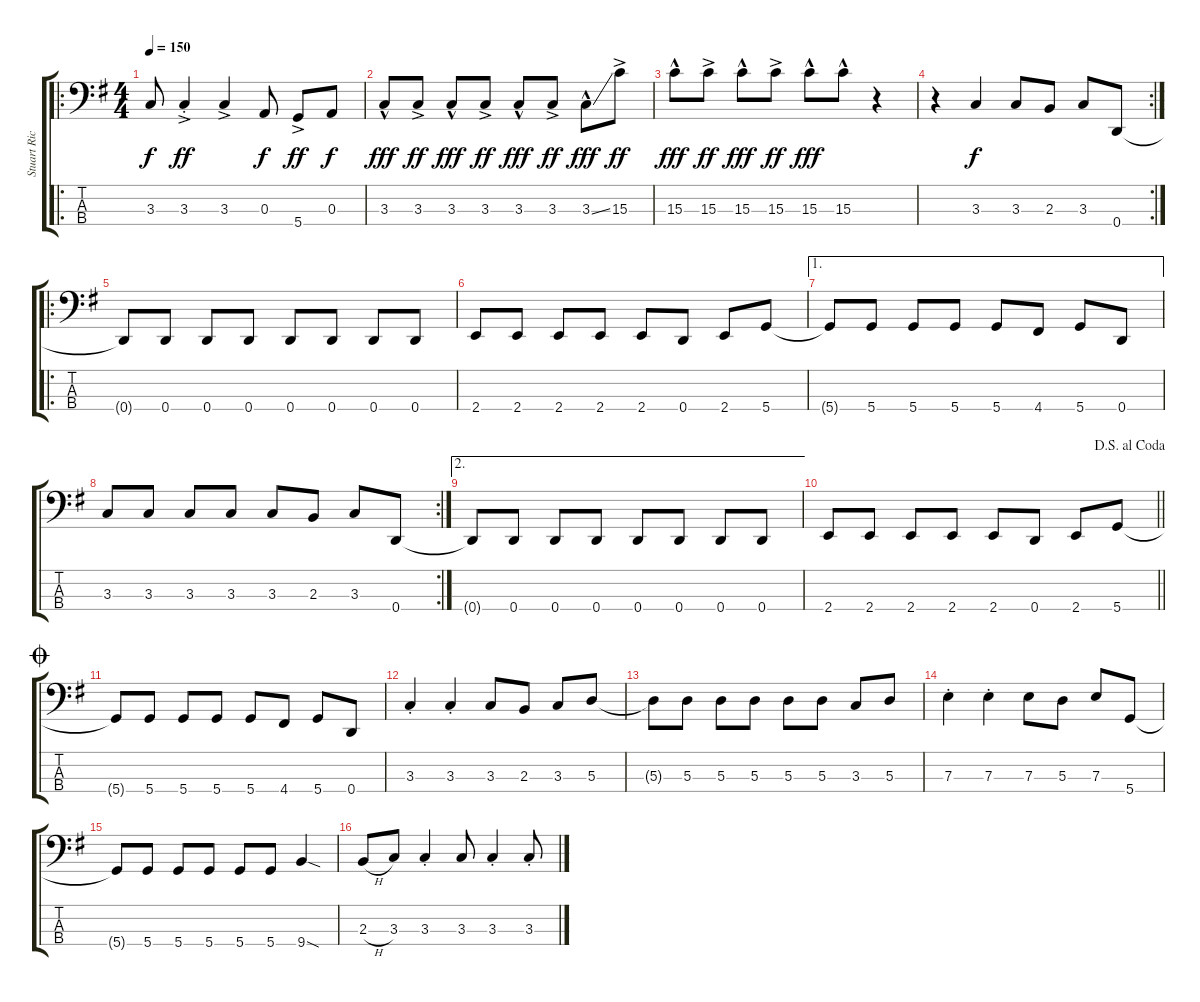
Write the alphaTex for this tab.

\track ("Stuart Richardson - Bass" "Stuart Ric") {instrument electricbasspick}
\staff {score tabs}
\tuning (G2 D2 A1 D1) {hide}
\ro
\ts (4 4)
\tempo 150
\clef f4
\ks g
3.3{t}.8{dy f} 3.3{ac st}.4{dy ff} 3.3{ac}.4 0.3.8{dy f} 5.4{ac}.8{dy ff} 0.3.8{dy f} |
3.3{hac}.8{dy fff} 3.3{ac}.8{dy ff} 3.3{hac}.8{dy fff} 3.3{ac}.8{dy ff} 3.3{hac}.8{dy fff} 3.3{ac}.8{dy ff} 3.3{ss hac}.8{dy fff} 15.3{ac}.8{dy ff} |
15.3{hac}.8{dy fff} 15.3{ac}.8{dy ff} 15.3{hac}.8{dy fff} 15.3{ac}.8{dy ff} 15.3{hac}.8{dy fff} 15.3{hac}.8 r.4 |
\rc 2
r.4 3.3.4{dy f} 3.3.8 2.3.8 3.3.8 0.4.8 |
\ro
0.4{t}.8 0.4.8 0.4.8 0.4.8 0.4.8 0.4.8 0.4.8 0.4.8 |
2.4.8 2.4.8 2.4.8 2.4.8 2.4.8 0.4.8 2.4.8 5.4.8 |
\ae 1
5.4{t}.8 5.4.8 5.4.8 5.4.8 5.4.8 4.4.8 5.4.8 0.4.8 |
\rc 2
3.3.8 3.3.8 3.3.8 3.3.8 3.3.8 2.3.8 3.3.8 0.4.8 |
\ae 2
0.4{t}.8 0.4.8 0.4.8 0.4.8 0.4.8 0.4.8 0.4.8 0.4.8 |
\jump dalsegnoalcoda
\barLineRight lightlight
2.4.8 2.4.8 2.4.8 2.4.8 2.4.8 0.4.8 2.4.8 5.4.8 |
\jump coda
5.4{t}.8 5.4.8 5.4.8 5.4.8 5.4.8 4.4.8 5.4.8 0.4.8 |
3.3{st}.4 3.3{st}.4 3.3.8 2.3.8 3.3.8 5.3.8 |
5.3{t}.8 5.3.8 5.3.8 5.3.8 5.3.8 5.3.8 3.3.8 5.3.8 |
7.3{st}.4 7.3{st}.4 7.3.8 5.3.8 7.3.8 5.4.8 |
5.4{t}.8 5.4.8 5.4.8 5.4.8 5.4.8 5.4.8 9.4{sod}.4 |
2.3{h}.8 3.3.8 3.3{st}.4 3.3.8 3.3{st}.4 3.3{st}.8
